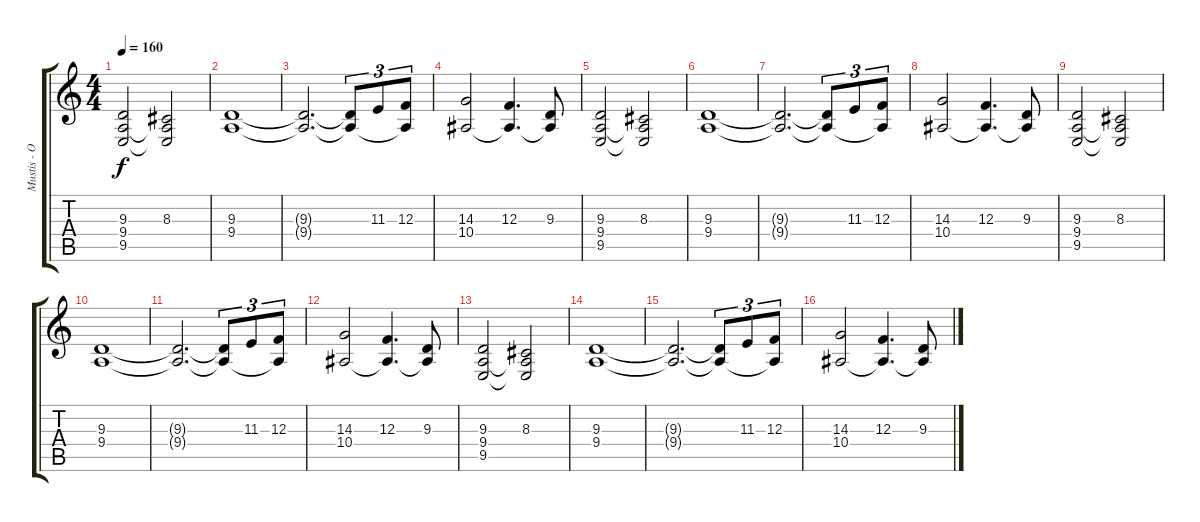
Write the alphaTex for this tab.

\track ("Mustis - Organs" "Mustis - O") {instrument churchorgan}
\staff {score tabs}
\tuning (D4 A3 F3 C3 G2 D2) {hide}
\ts (4 4)
\tempo 160
\clef g2
\ks c
(9.3 9.4 9.5).2{dy f} (8.3 9.4{t} 9.5{t}).2 |
(9.3 9.4).1 |
(9.3{t} 9.4{t}).2{d} (9.3{t} 9.4{t}).8{tu (3 2)} 11.3.8{tu (3 2)} (12.3 9.4{t}).8{tu (3 2)} |
(14.3 10.4).2 (12.3 10.4{t}).4{d} (9.3 10.4{t}).8 |
(9.3 9.4 9.5).2 (8.3 9.4{t} 9.5{t}).2 |
(9.3 9.4).1 |
(9.3{t} 9.4{t}).2{d} (9.3{t} 9.4{t}).8{tu (3 2)} 11.3.8{tu (3 2)} (12.3 9.4{t}).8{tu (3 2)} |
(14.3 10.4).2 (12.3 10.4{t}).4{d} (9.3 10.4{t}).8 |
(9.3 9.4 9.5).2 (8.3 9.4{t} 9.5{t}).2 |
(9.3 9.4).1 |
(9.3{t} 9.4{t}).2{d} (9.3{t} 9.4{t}).8{tu (3 2)} 11.3.8{tu (3 2)} (12.3 9.4{t}).8{tu (3 2)} |
(14.3 10.4).2 (12.3 10.4{t}).4{d} (9.3 10.4{t}).8 |
(9.3 9.4 9.5).2 (8.3 9.4{t} 9.5{t}).2 |
(9.3 9.4).1 |
(9.3{t} 9.4{t}).2{d} (9.3{t} 9.4{t}).8{tu (3 2)} 11.3.8{tu (3 2)} (12.3 9.4{t}).8{tu (3 2)} |
(14.3 10.4).2 (12.3 10.4{t}).4{d} (9.3 10.4{t}).8
